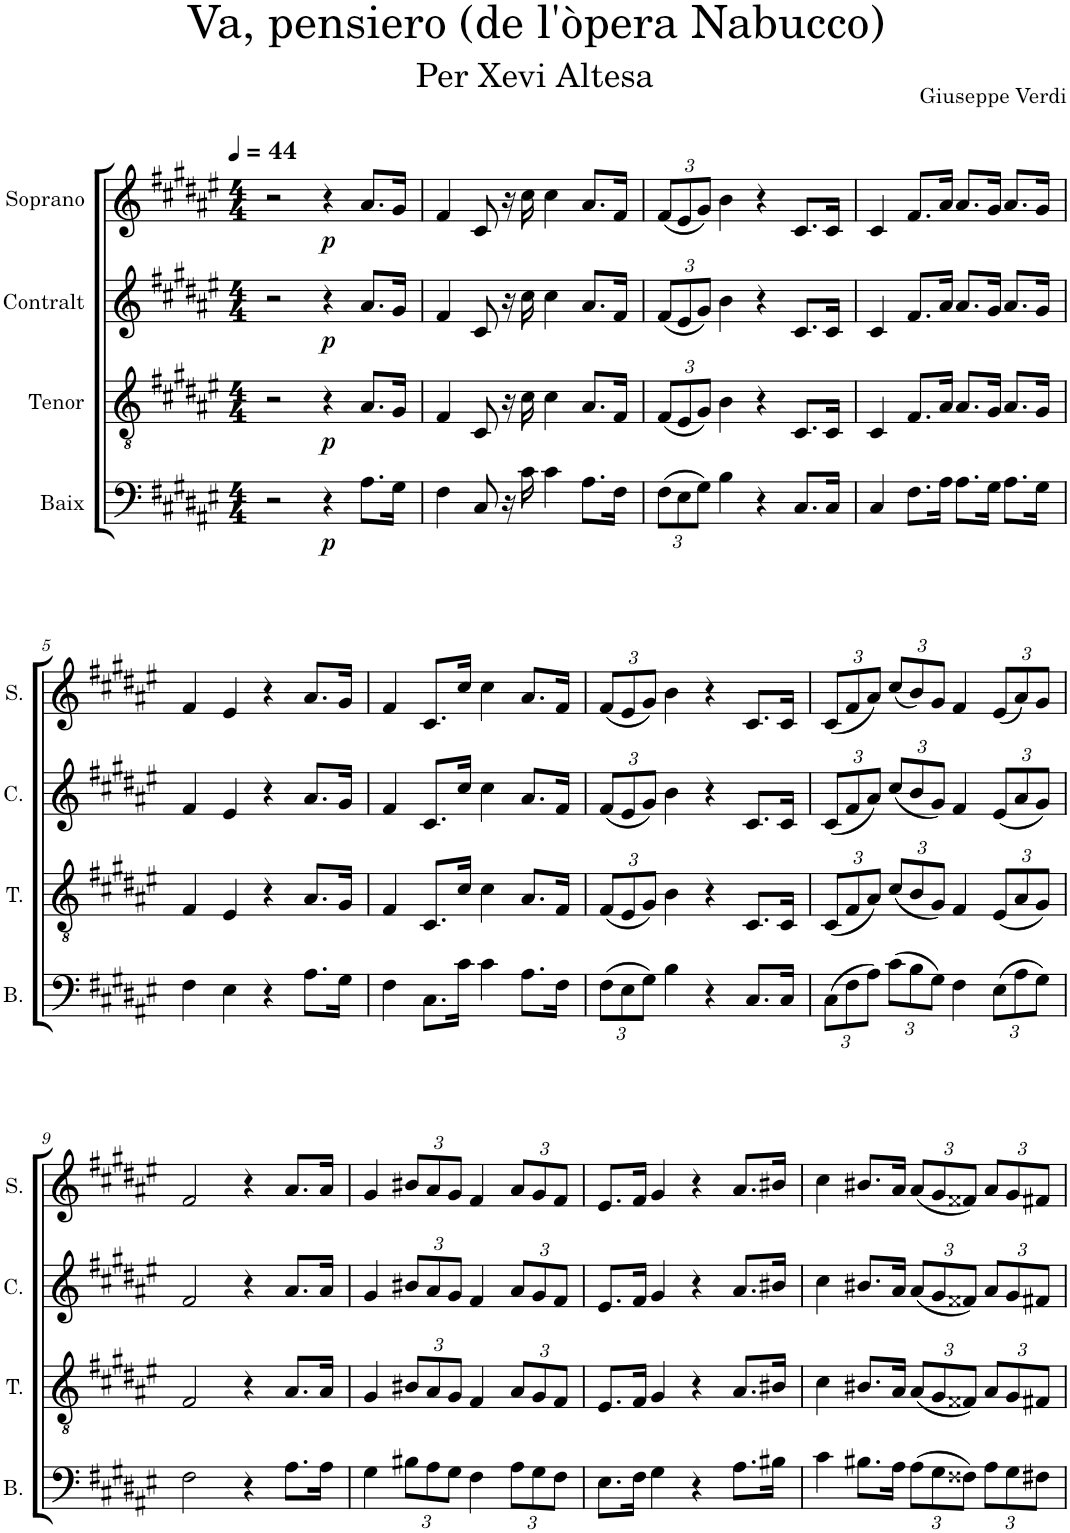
**kern	**dynam	**kern	**dynam	**kern	**dynam	**kern	**dynam
*part4	*part4	*part3	*part3	*part2	*part2	*part1	*part1
*staff4	*staff4	*staff3	*staff3	*staff2	*staff2	*staff1	*staff1
*I"Baix	*	*I"Tenor	*	*I"Contralt	*	*I"Soprano	*
*I'B.	*	*I'T.	*	*I'C.	*	*I'S.	*
*clefF4	*	*clefGv2	*	*clefG2	*	*clefG2	*
*k[f#c#g#d#a#e#]	*	*k[f#c#g#d#a#e#]	*	*k[f#c#g#d#a#e#]	*	*k[f#c#g#d#a#e#]	*
*M4/4	*	*M4/4	*	*M4/4	*	*M4/4	*
*MM44	*	*MM44	*	*MM44	*	*MM44	*
=1	=1	=1	=1	=1	=1	=1	=1
2r	.	2r	.	2r	.	2r	.
!	!LO:DY:b	!	!LO:DY:b	!	!LO:DY:b	!	!LO:DY:b
4r	p	4r	p	4r	p	4r	p
8.A#\L	.	8.A#/L	.	8.a#/L	.	8.a#/L	.
16G#\Jk	.	16G#/Jk	.	16g#/Jk	.	16g#/Jk	.
=2	=2	=2	=2	=2	=2	=2	=2
4F#\	.	4F#/	.	4f#/	.	4f#/	.
8C#/	.	8C#/	.	8c#/	.	8c#/	.
16r	.	16r	.	16r	.	16r	.
16c#\	.	16c#\	.	16cc#\	.	16cc#\	.
4c#\	.	4c#\	.	4cc#\	.	4cc#\	.
8.A#\L	.	8.A#/L	.	8.a#/L	.	8.a#/L	.
16F#\Jk	.	16F#/Jk	.	16f#/Jk	.	16f#/Jk	.
=3	=3	=3	=3	=3	=3	=3	=3
*Xbrackettup	*	*Xbrackettup	*	*Xbrackettup	*	*Xbrackettup	*
(12F#\L	.	(12F#/L	.	(12f#/L	.	(12f#/L	.
12E#\	.	12E#/	.	12e#/	.	12e#/	.
12G#\J)	.	12G#/J)	.	12g#/J)	.	12g#/J)	.
4B\	.	4B\	.	4b\	.	4b\	.
4r	.	4r	.	4r	.	4r	.
8.C#/L	.	8.C#/L	.	8.c#/L	.	8.c#/L	.
16C#/Jk	.	16C#/Jk	.	16c#/Jk	.	16c#/Jk	.
=4	=4	=4	=4	=4	=4	=4	=4
4C#/	.	4C#/	.	4c#/	.	4c#/	.
8.F#\L	.	8.F#/L	.	8.f#/L	.	8.f#/L	.
16A#\Jk	.	16A#/Jk	.	16a#/Jk	.	16a#/Jk	.
8.A#\L	.	8.A#/L	.	8.a#/L	.	8.a#/L	.
16G#\Jk	.	16G#/Jk	.	16g#/Jk	.	16g#/Jk	.
8.A#\L	.	8.A#/L	.	8.a#/L	.	8.a#/L	.
16G#\Jk	.	16G#/Jk	.	16g#/Jk	.	16g#/Jk	.
!!LO:LB:g=z
=5	=5	=5	=5	=5	=5	=5	=5
4F#\	.	4F#/	.	4f#/	.	4f#/	.
4E#\	.	4E#/	.	4e#/	.	4e#/	.
4r	.	4r	.	4r	.	4r	.
8.A#\L	.	8.A#/L	.	8.a#/L	.	8.a#/L	.
16G#\Jk	.	16G#/Jk	.	16g#/Jk	.	16g#/Jk	.
=6	=6	=6	=6	=6	=6	=6	=6
4F#\	.	4F#/	.	4f#/	.	4f#/	.
8.C#\L	.	8.C#/L	.	8.c#/L	.	8.c#/L	.
16c#\Jk	.	16c#/Jk	.	16cc#/Jk	.	16cc#/Jk	.
4c#\	.	4c#\	.	4cc#\	.	4cc#\	.
8.A#\L	.	8.A#/L	.	8.a#/L	.	8.a#/L	.
16F#\Jk	.	16F#/Jk	.	16f#/Jk	.	16f#/Jk	.
=7	=7	=7	=7	=7	=7	=7	=7
(12F#\L	.	(12F#/L	.	(12f#/L	.	(12f#/L	.
12E#\	.	12E#/	.	12e#/	.	12e#/	.
12G#\J)	.	12G#/J)	.	12g#/J)	.	12g#/J)	.
4B\	.	4B\	.	4b\	.	4b\	.
4r	.	4r	.	4r	.	4r	.
8.C#/L	.	8.C#/L	.	8.c#/L	.	8.c#/L	.
16C#/Jk	.	16C#/Jk	.	16c#/Jk	.	16c#/Jk	.
=8	=8	=8	=8	=8	=8	=8	=8
(12C#\L	.	(12C#/L	.	(12c#/L	.	(12c#/L	.
12F#\	.	12F#/	.	12f#/	.	12f#/	.
12A#\J)	.	12A#/J)	.	12a#/J)	.	12a#/J)	.
(12c#\L	.	(12c#/L	.	(12cc#/L	.	(12cc#/L	.
12B\	.	12B/	.	12b/	.	12b/)	.
12G#\J)	.	12G#/J)	.	12g#/J)	.	12g#/J	.
4F#\	.	4F#/	.	4f#/	.	4f#/	.
(12E#\L	.	(12E#/L	.	(12e#/L	.	(12e#/L	.
12A#\	.	12A#/	.	12a#/	.	12a#/)	.
12G#\J)	.	12G#/J)	.	12g#/J)	.	12g#/J	.
!!LO:LB:g=z
=9	=9	=9	=9	=9	=9	=9	=9
2F#\	.	2F#/	.	2f#/	.	2f#/	.
4r	.	4r	.	4r	.	4r	.
8.A#\L	.	8.A#/L	.	8.a#/L	.	8.a#/L	.
16A#\Jk	.	16A#/Jk	.	16a#/Jk	.	16a#/Jk	.
=10	=10	=10	=10	=10	=10	=10	=10
4G#\	.	4G#/	.	4g#/	.	4g#/	.
12B#X\L	.	12B#X/L	.	12b#X/L	.	12b#X/L	.
12A#\	.	12A#/	.	12a#/	.	12a#/	.
12G#\J	.	12G#/J	.	12g#/J	.	12g#/J	.
4F#\	.	4F#/	.	4f#/	.	4f#/	.
12A#\L	.	12A#/L	.	12a#/L	.	12a#/L	.
12G#\	.	12G#/	.	12g#/	.	12g#/	.
12F#\J	.	12F#/J	.	12f#/J	.	12f#/J	.
=11	=11	=11	=11	=11	=11	=11	=11
8.E#\L	.	8.E#/L	.	8.e#/L	.	8.e#/L	.
16F#\Jk	.	16F#/Jk	.	16f#/Jk	.	16f#/Jk	.
4G#\	.	4G#/	.	4g#/	.	4g#/	.
4r	.	4r	.	4r	.	4r	.
8.A#\L	.	8.A#/L	.	8.a#/L	.	8.a#/L	.
16B#X\Jk	.	16B#X/Jk	.	16b#X/Jk	.	16b#X/Jk	.
=12	=12	=12	=12	=12	=12	=12	=12
4c#\	.	4c#\	.	4cc#\	.	4cc#\	.
8.B#X\L	.	8.B#X/L	.	8.b#X/L	.	8.b#X/L	.
16A#\Jk	.	16A#/Jk	.	16a#/Jk	.	16a#/Jk	.
(12A#\L	.	(12A#/L	.	(12a#/L	.	(12a#/L	.
12G#\	.	12G#/	.	12g#/	.	12g#/	.
12F##X\J)	.	12F##X/J)	.	12f##X/J)	.	12f##X/J)	.
12A#\L	.	12A#/L	.	12a#/L	.	12a#/L	.
12G#\	.	12G#/	.	12g#/	.	12g#/	.
12F#X\J	.	12F#X/J	.	12f#X/J	.	12f#X/J	.
=	=	=	=	=	=	=	=
*-	*-	*-	*-	*-	*-	*-	*-
